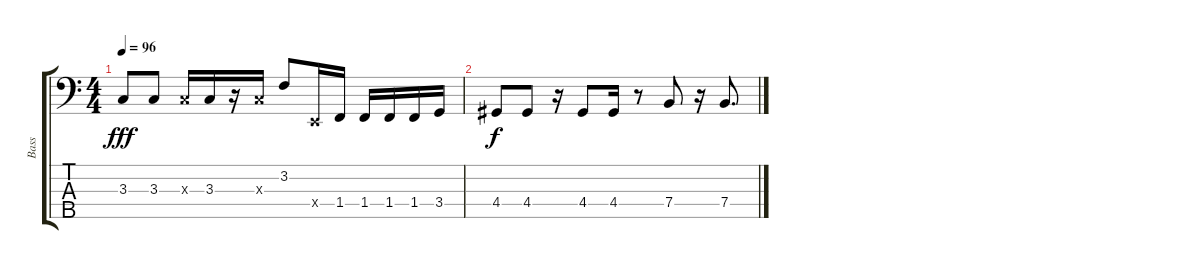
\track ("Bass" "Bass") {instrument electricbasspick}
\staff {score tabs}
\tuning (G2 D2 A1 E1 B0) {hide}
\ts (4 4)
\tempo 96
\clef f4
\ks c
3.3.8{dy fff} 3.3.8 3.3{x}.16 3.3.16 r.16 3.3{x}.16 3.2.8 0.4{x}.16 1.4.16 1.4.16 1.4.16 1.4.16 3.4.16 |
4.4.8{dy f} 4.4.8 r.16 4.4.8 4.4.16 r.8 7.4.8 r.16 7.4.8{d}
